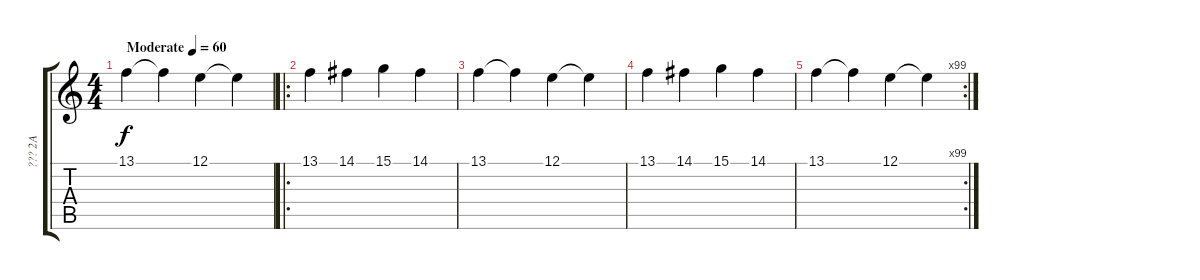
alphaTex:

\track ("??? 2A" "??? 2A") {instrument pad7halo}
\staff {score tabs}
\tuning (E4 B3 G3 D3 A2 E2) {hide}
\ts (4 4)
\tempo (60 "Moderate")
\clef g2
\ks c
13.1.4{dy f instrument pad7halo} 13.1{t}.4{volume 5} 12.1.4{volume 10} 12.1{t}.4{volume 5} |
\ro
13.1.4{volume 10} 14.1.4 15.1.4 14.1.4 |
13.1.4 13.1{t}.4{volume 5} 12.1.4{volume 10} 12.1{t}.4{volume 5} |
13.1.4{volume 10} 14.1.4 15.1.4 14.1.4 |
\rc 99
13.1.4 13.1{t}.4{volume 5} 12.1.4{volume 10} 12.1{t}.4{volume 5}
